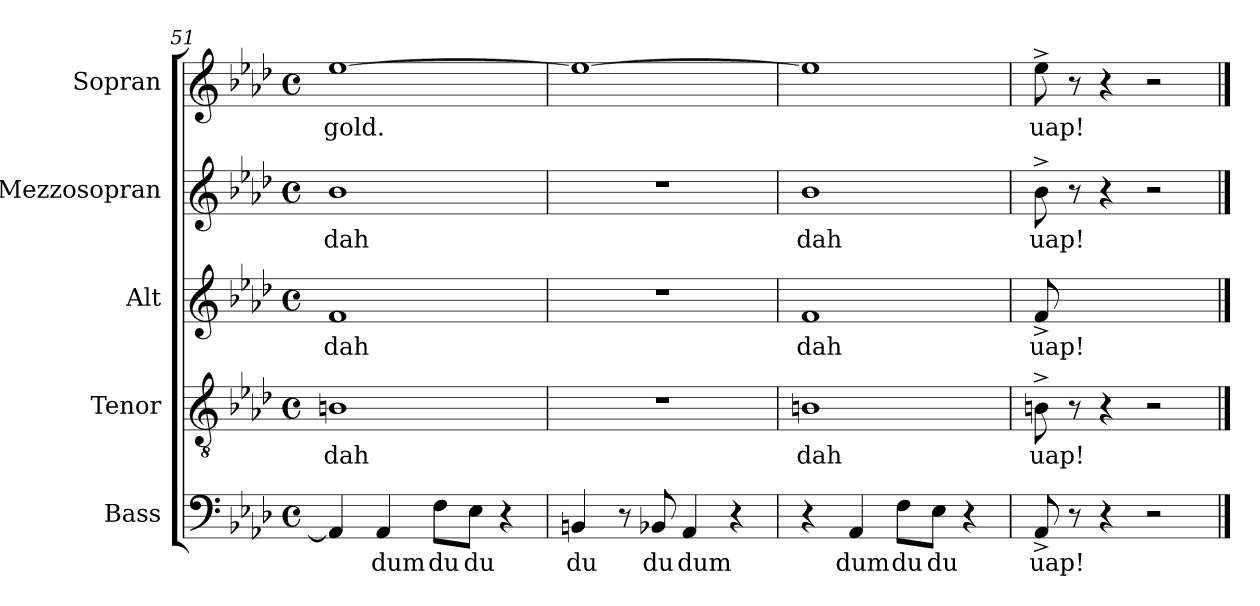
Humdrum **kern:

**kern	**text	**kern	**text	**kern	**text	**kern	**text	**kern	**text
*part5	*part5	*part4	*part4	*part3	*part3	*part2	*part2	*part1	*part1
*staff5	*staff5	*staff4	*staff4	*staff3	*staff3	*staff2	*staff2	*staff1	*staff1
*I"Bass	*	*I"Tenor	*	*I"Alt	*	*I"Mezzosopran	*	*I"Sopran	*
*I'B.	*	*I'T.	*	*I'A.	*	*I'Mezz.	*	*I'S.	*
*clefF4	*	*clefGv2	*	*clefG2	*	*clefG2	*	*clefG2	*
*k[b-e-a-d-]	*	*k[b-e-a-d-]	*	*k[b-e-a-d-]	*	*k[b-e-a-d-]	*	*k[b-e-a-d-]	*
*A-:	*	*A-:	*	*A-:	*	*A-:	*	*A-:	*
*M4/4	*	*M4/4	*	*M4/4	*	*M4/4	*	*M4/4	*
*met(c)	*	*met(c)	*	*met(c)	*	*met(c)	*	*met(c)	*
=51	=51	=51	=51	=51	=51	=51	=51	=51	=51
!	!	!	!LO:LY:b	!	!	!	!	!	!
!	!	!	!	!	!LO:LY:b	!	!	!	!
!	!	!	!	!	!	!	!LO:LY:b	!	!
!	!	!	!	!	!	!	!	!	!LO:LY:b
4AA-/]	.	1Bn	dah	1f	dah	1b-	dah	[1ee-	gold.
!	!LO:LY:b	!	!	!	!	!	!	!	!
4AA-/	dum	.	.	.	.	.	.	.	.
!	!LO:LY:b	!	!	!	!	!	!	!	!
8F\L	du	.	.	.	.	.	.	.	.
!	!LO:LY:b	!	!	!	!	!	!	!	!
8E-\J	du	.	.	.	.	.	.	.	.
4r	.	.	.	.	.	.	.	.	.
=52	=52	=52	=52	=52	=52	=52	=52	=52	=52
!	!LO:LY:b	!	!	!	!	!	!	!	!
4BBn/	du	1r	.	1r	.	1r	.	1ee-_	.
8r	.	.	.	.	.	.	.	.	.
!	!LO:LY:b	!	!	!	!	!	!	!	!
8BB-X/	du	.	.	.	.	.	.	.	.
!	!LO:LY:b	!	!	!	!	!	!	!	!
4AA-/	dum	.	.	.	.	.	.	.	.
4r	.	.	.	.	.	.	.	.	.
=53	=53	=53	=53	=53	=53	=53	=53	=53	=53
!	!	!	!LO:LY:b	!	!	!	!	!	!
!	!	!	!	!	!LO:LY:b	!	!	!	!
!	!	!	!	!	!	!	!LO:LY:b	!	!
4r	.	1Bn	dah	1f	dah	1b-	dah	1ee-]	.
!	!LO:LY:b	!	!	!	!	!	!	!	!
4AA-/	dum	.	.	.	.	.	.	.	.
!	!LO:LY:b	!	!	!	!	!	!	!	!
8F\L	du	.	.	.	.	.	.	.	.
!	!LO:LY:b	!	!	!	!	!	!	!	!
8E-\J	du	.	.	.	.	.	.	.	.
4r	.	.	.	.	.	.	.	.	.
=54	=54	=54	=54	=54	=54	=54	=54	=54	=54
!	!LO:LY:b	!	!	!	!	!	!	!	!
!	!	!	!LO:LY:b	!	!	!	!	!	!
!	!	!	!	!	!LO:LY:b	!	!	!	!
!	!	!	!	!	!	!	!LO:LY:b	!	!
!	!	!	!	!	!	!	!	!	!LO:LY:b
8AA-^</	uap!	8Bn^>\	uap!	8f^</	uap!	8b-^>\	uap!	8ee-^>\	uap!
8r	.	8r	.	8ryy	.	8r	.	8r	.
4r	.	4r	.	4ryy	.	4r	.	4r	.
2r	.	2r	.	2ryy	.	2r	.	2r	.
==	==	==	==	==	==	==	==	==	==
*-	*-	*-	*-	*-	*-	*-	*-	*-	*-
